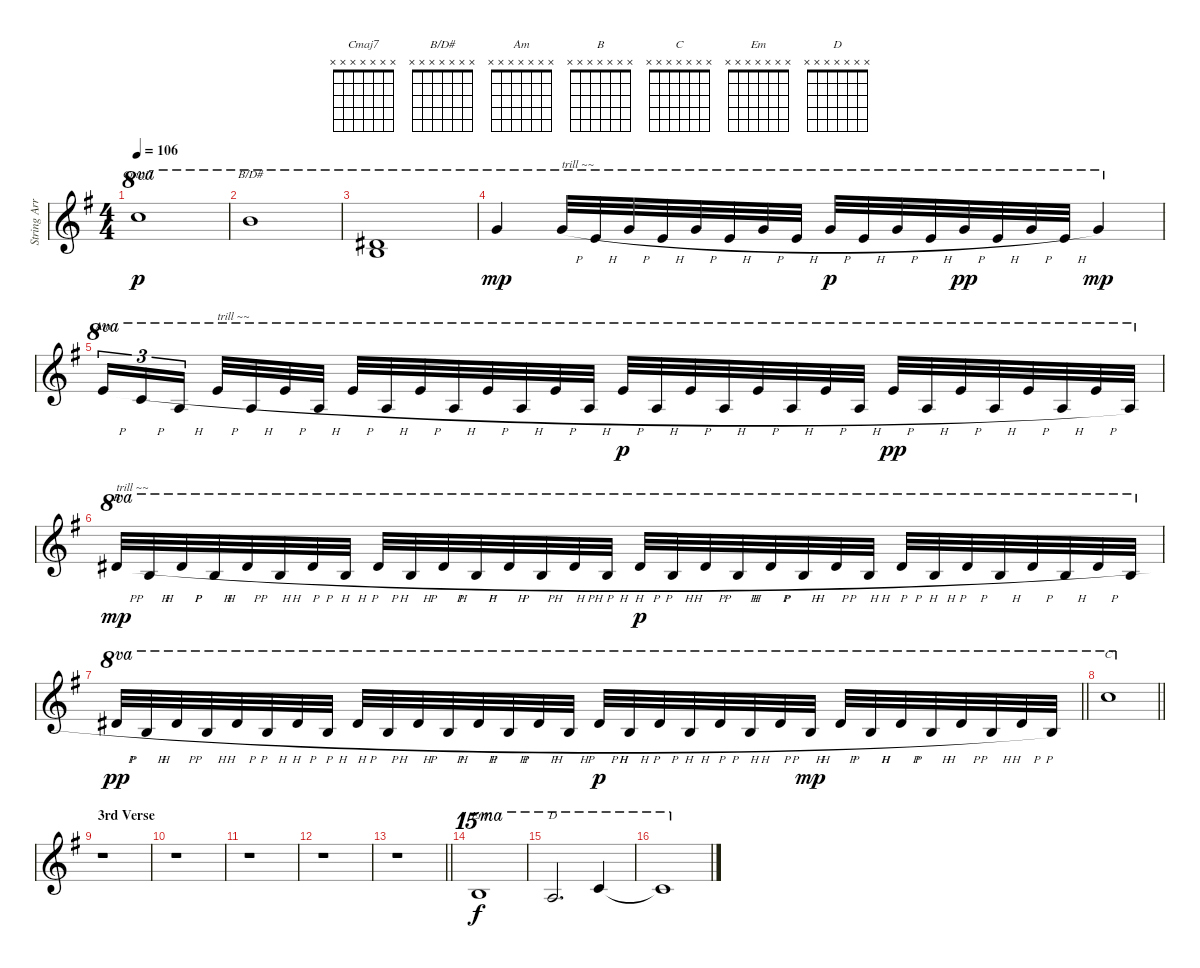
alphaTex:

\track ("String Arrangement (high)" "String Arr") {instrument stringensemble1}
\staff {score}
\tuning (E4 B3 G3 D3 A2 E2 B1) {hide}
\chord ("Cmaj7" x x x x x x x)
\chord ("B/D#" x x x x x x x)
\chord ("Am" x x x x x x x)
\chord ("B" x x x x x x x)
\chord ("C" x x x x x x x)
\chord ("Em" x x x x x x x)
\chord ("D" x x x x x x x)
\ts (4 4)
\tempo 106
\clef g2
\ks eminor
20.1.1{ch "Cmaj7" ot 8va dy p} |
19.1.1{ch "B/D#" ot 8va} |
(11.1 12.2).1{ot 8va} |
15.1.4{ot 8va dy mp} 15.1{h}.32{ot 8va txt "trill ~~"} 12.1{h}.32{ot 8va} 15.1{h}.32{ot 8va} 12.1{h}.32{ot 8va} 15.1{h}.32{ot 8va} 12.1{h}.32{ot 8va} 15.1{h}.32{ot 8va} 12.1{h}.32{ot 8va} 15.1{h}.32{ot 8va dy p} 12.1{h}.32{ot 8va} 15.1{h}.32{ot 8va} 12.1{h}.32{ot 8va} 15.1{h}.32{ot 8va dy pp} 12.1{h}.32{ot 8va} 15.1{h}.32{ot 8va} 12.1{h}.32{ot 8va} 15.1.4{ot 8va dy mp} |
12.1{h}.16{tu (3 2) ch "Am" ot 8va} 8.1{h}.16{tu (3 2) ot 8va} 5.1{h}.16{tu (3 2) ot 8va beam splitsecondary} 12.1{h}.32{ot 8va txt "trill ~~"} 5.1{h}.32{ot 8va} 12.1{h}.32{ot 8va} 5.1{h}.32{ot 8va} 12.1{h}.32{ot 8va} 5.1{h}.32{ot 8va} 12.1{h}.32{ot 8va} 5.1{h}.32{ot 8va} 12.1{h}.32{ot 8va} 5.1{h}.32{ot 8va} 12.1{h}.32{ot 8va} 5.1{h}.32{ot 8va} 12.1{h}.32{ot 8va dy p} 5.1{h}.32{ot 8va} 12.1{h}.32{ot 8va} 5.1{h}.32{ot 8va} 12.1{h}.32{ot 8va} 5.1{h}.32{ot 8va} 12.1{h}.32{ot 8va} 5.1{h}.32{ot 8va} 12.1{h}.32{ot 8va dy pp} 5.1{h}.32{ot 8va} 12.1{h}.32{ot 8va} 5.1{h}.32{ot 8va} 12.1{h}.32{ot 8va} 5.1{h}.32{ot 8va} 12.1{h}.32{ot 8va} 5.1.32{ot 8va} |
11.1{h}.32{ch "B" ot 8va txt "trill ~~" dy mp} 7.1{h}.32{ot 8va} 11.1{h}.32{ot 8va} 7.1{h}.32{ot 8va} 11.1{h}.32{ot 8va} 7.1{h}.32{ot 8va} 11.1{h}.32{ot 8va} 7.1{h}.32{ot 8va} 11.1{h}.32{ot 8va} 7.1{h}.32{ot 8va} 11.1{h}.32{ot 8va} 7.1{h}.32{ot 8va} 11.1{h}.32{ot 8va} 7.1{h}.32{ot 8va} 11.1{h}.32{ot 8va} 7.1{h}.32{ot 8va} 11.1{h}.32{ot 8va dy p} 7.1{h}.32{ot 8va} 11.1{h}.32{ot 8va} 7.1{h}.32{ot 8va} 11.1{h}.32{ot 8va} 7.1{h}.32{ot 8va} 11.1{h}.32{ot 8va} 7.1{h}.32{ot 8va} 11.1{h}.32{ot 8va} 7.1{h}.32{ot 8va} 11.1{h}.32{ot 8va} 7.1{h}.32{ot 8va} 11.1{h}.32{ot 8va} 7.1{h}.32{ot 8va} 11.1{h}.32{ot 8va} 7.1{h}.32{ot 8va} |
\barLineRight lightlight
11.1{h}.32{ot 8va dy pp} 7.1{h}.32{ot 8va} 11.1{h}.32{ot 8va} 7.1{h}.32{ot 8va} 11.1{h}.32{ot 8va} 7.1{h}.32{ot 8va} 11.1{h}.32{ot 8va} 7.1{h}.32{ot 8va} 11.1{h}.32{ot 8va} 7.1{h}.32{ot 8va} 11.1{h}.32{ot 8va} 7.1{h}.32{ot 8va} 11.1{h}.32{ot 8va} 7.1{h}.32{ot 8va} 11.1{h}.32{ot 8va} 7.1{h}.32{ot 8va} 11.1{h}.32{ot 8va dy p} 7.1{h}.32{ot 8va} 11.1{h}.32{ot 8va} 7.1{h}.32{ot 8va} 11.1{h}.32{ot 8va} 7.1{h}.32{ot 8va} 11.1{h}.32{ot 8va} 7.1{h}.32{ot 8va dy mp} 11.1{h}.32{ot 8va} 7.1{h}.32{ot 8va} 11.1{h}.32{ot 8va} 7.1{h}.32{ot 8va} 11.1{h}.32{ot 8va} 7.1{h}.32{ot 8va} 11.1{h}.32{ot 8va} 7.1.32{ot 8va} |
\barLineRight lightlight
20.1.1{ch "C" ot 8va} |
\section ("" "3rd Verse")
r.1 |
r.1 |
r.1 |
r.1 |
\barLineRight lightlight
r.1 |
19.1.1{ch "Em" ot 15ma dy f} |
17.1.2{d ch "D" ot 15ma} 20.1.4{ot 15ma} |
20.1{t}.1{ot 15ma}
